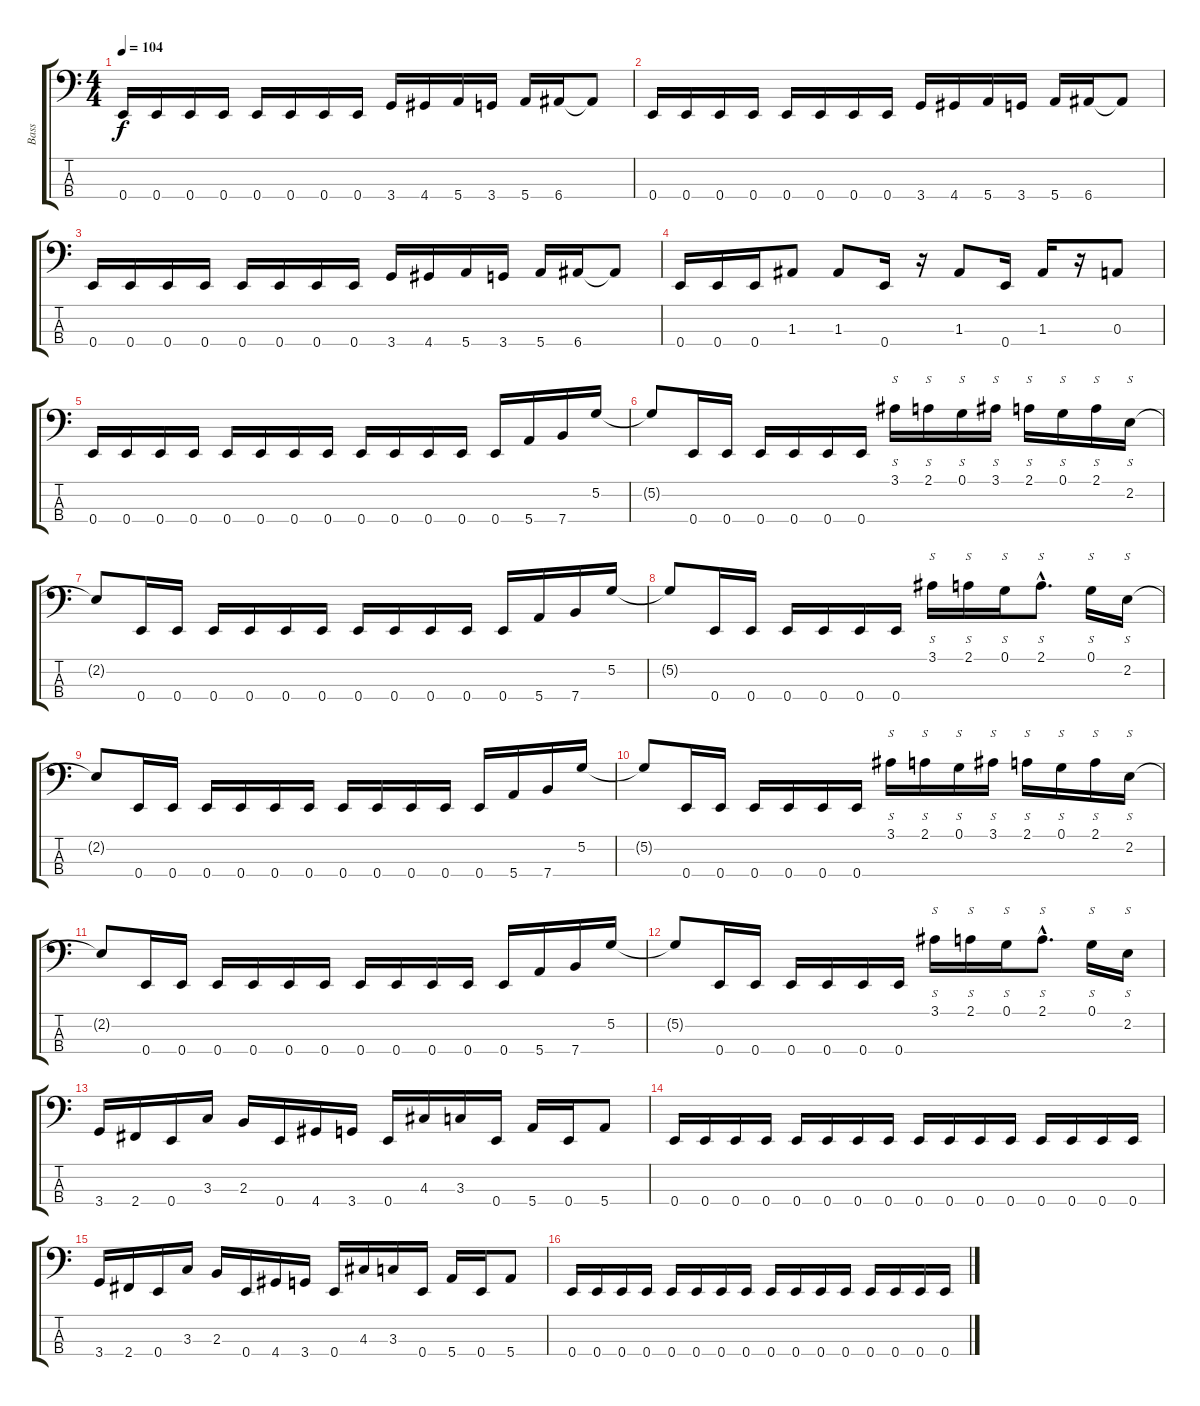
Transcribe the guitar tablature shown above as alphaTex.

\track ("Bass" "Bass") {instrument electricbassfinger}
\staff {score tabs}
\tuning (G2 D2 A1 E1) {hide}
\ts (4 4)
\tempo 104
\clef f4
\ks c
0.4.16{dy f} 0.4.16 0.4.16 0.4.16 0.4.16 0.4.16 0.4.16 0.4.16 3.4.16 4.4.16 5.4.16 3.4.16 5.4.16 6.4.16 6.4{t}.8 |
0.4.16 0.4.16 0.4.16 0.4.16 0.4.16 0.4.16 0.4.16 0.4.16 3.4.16 4.4.16 5.4.16 3.4.16 5.4.16 6.4.16 6.4{t}.8 |
0.4.16 0.4.16 0.4.16 0.4.16 0.4.16 0.4.16 0.4.16 0.4.16 3.4.16 4.4.16 5.4.16 3.4.16 5.4.16 6.4.16 6.4{t}.8 |
0.4.16 0.4.16 0.4.16 1.3.8 1.3.8 0.4.16 r.16 1.3.8 0.4.16 1.3.16 r.16 0.3.8 |
0.4.16 0.4.16 0.4.16 0.4.16 0.4.16 0.4.16 0.4.16 0.4.16 0.4.16 0.4.16 0.4.16 0.4.16 0.4.16 5.4.16 7.4.16 5.2.16 |
5.2{t}.8 0.4.16 0.4.16 0.4.16 0.4.16 0.4.16 0.4.16 3.1.16{s} 2.1.16{s} 0.1.16{s} 3.1.16{s} 2.1.16{s} 0.1.16{s} 2.1.16{s} 2.2.16{s} |
2.2{t}.8 0.4.16 0.4.16 0.4.16 0.4.16 0.4.16 0.4.16 0.4.16 0.4.16 0.4.16 0.4.16 0.4.16 5.4.16 7.4.16 5.2.16 |
5.2{t}.8 0.4.16 0.4.16 0.4.16 0.4.16 0.4.16 0.4.16 3.1.16{s} 2.1.16{s} 0.1.16{s} 2.1{hac}.8{s d} 0.1.16{s} 2.2.16{s} |
2.2{t}.8 0.4.16 0.4.16 0.4.16 0.4.16 0.4.16 0.4.16 0.4.16 0.4.16 0.4.16 0.4.16 0.4.16 5.4.16 7.4.16 5.2.16 |
5.2{t}.8 0.4.16 0.4.16 0.4.16 0.4.16 0.4.16 0.4.16 3.1.16{s} 2.1.16{s} 0.1.16{s} 3.1.16{s} 2.1.16{s} 0.1.16{s} 2.1.16{s} 2.2.16{s} |
2.2{t}.8 0.4.16 0.4.16 0.4.16 0.4.16 0.4.16 0.4.16 0.4.16 0.4.16 0.4.16 0.4.16 0.4.16 5.4.16 7.4.16 5.2.16 |
5.2{t}.8 0.4.16 0.4.16 0.4.16 0.4.16 0.4.16 0.4.16 3.1.16{s} 2.1.16{s} 0.1.16{s} 2.1{hac}.8{s d} 0.1.16{s} 2.2.16{s} |
3.4.16 2.4.16 0.4.16 3.3.16 2.3.16 0.4.16 4.4.16 3.4.16 0.4.16 4.3.16 3.3.16 0.4.16 5.4.16 0.4.16 5.4.8 |
0.4.16 0.4.16 0.4.16 0.4.16 0.4.16 0.4.16 0.4.16 0.4.16 0.4.16 0.4.16 0.4.16 0.4.16 0.4.16 0.4.16 0.4.16 0.4.16 |
3.4.16 2.4.16 0.4.16 3.3.16 2.3.16 0.4.16 4.4.16 3.4.16 0.4.16 4.3.16 3.3.16 0.4.16 5.4.16 0.4.16 5.4.8 |
0.4.16 0.4.16 0.4.16 0.4.16 0.4.16 0.4.16 0.4.16 0.4.16 0.4.16 0.4.16 0.4.16 0.4.16 0.4.16 0.4.16 0.4.16 0.4.16
